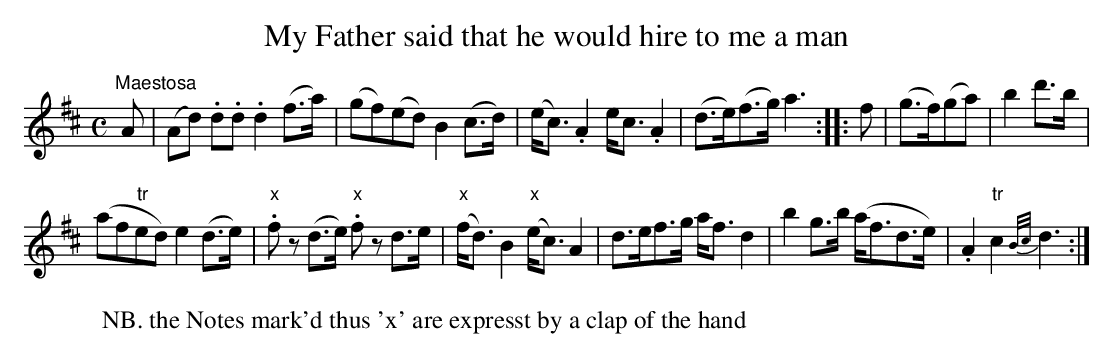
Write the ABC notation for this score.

X:1
T:My Father said that he would hire to me a man
M:C
K:D
"Maestosa"A|\
(Ad) .d.d .d2(f>a)| (gf)(ed) B2(c>d)| \
(e<c) .A2 e<c.A2| (d>e)(f>g) a3::\
f|\
(g>f)(ga)| b2d'>b|
(af"tr"ed) e2(d>e)|\
"x".fz (d>e) "x".fz d>e| "x"(f<d)B2 "x"(e<c)A2|\
d>ef>g a<fd2| b2g>b (a<fd>e)| .A2 "tr"c2{B/c/}d3:|
W:NB. the Notes mark'd thus 'x' are expresst by a clap of the hand
